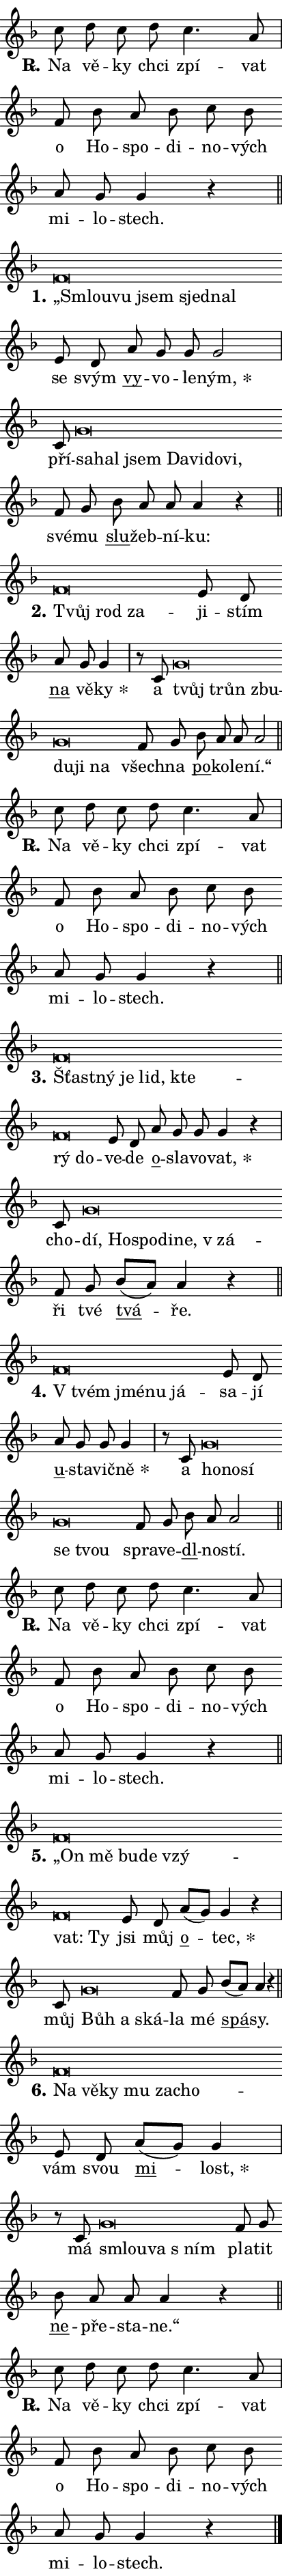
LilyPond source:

\version "2.22.1"
\header { tagline = "" }
\paper {
  indent = 0\cm
  top-margin = 0\cm
  right-margin = 0\cm
  bottom-margin = 0\cm
  left-margin = 0\cm
  paper-width = 7\cm
  page-breaking = #ly:one-page-breaking
  system-system-spacing.basic-distance = #11
  score-system-spacing.basic-distance = #11
  ragged-last = ##f
}


%% Author: Thomas Morley
%% https://lists.gnu.org/archive/html/lilypond-user/2020-05/msg00002.html
#(define (line-position grob)
"Returns position of @var[grob} in current system:
   @code{'start}, if at first time-step
   @code{'end}, if at last time-step
   @code{'middle} otherwise
"
  (let* ((col (ly:item-get-column grob))
         (ln (ly:grob-object col 'left-neighbor))
         (rn (ly:grob-object col 'right-neighbor))
         (col-to-check-left (if (ly:grob? ln) ln col))
         (col-to-check-right (if (ly:grob? rn) rn col))
         (break-dir-left
           (and
             (ly:grob-property col-to-check-left 'non-musical #f)
             (ly:item-break-dir col-to-check-left)))
         (break-dir-right
           (and
             (ly:grob-property col-to-check-right 'non-musical #f)
             (ly:item-break-dir col-to-check-right))))
        (cond ((eqv? 1 break-dir-left) 'start)
              ((eqv? -1 break-dir-right) 'end)
              (else 'middle))))

#(define (tranparent-at-line-position vctor)
  (lambda (grob)
  "Relying on @code{line-position} select the relevant enry from @var{vctor}.
Used to determine transparency,"
    (case (line-position grob)
      ((end) (not (vector-ref vctor 0)))
      ((middle) (not (vector-ref vctor 1)))
      ((start) (not (vector-ref vctor 2))))))

noteHeadBreakVisibility =
#(define-music-function (break-visibility)(vector?)
"Makes @code{NoteHead}s transparent relying on @var{break-visibility}"
#{
  \override NoteHead.transparent =
    #(tranparent-at-line-position break-visibility)
#})

#(define delete-ledgers-for-transparent-note-heads
  (lambda (grob)
    "Reads whether a @code{NoteHead} is transparent.
If so this @code{NoteHead} is removed from @code{'note-heads} from
@var{grob}, which is supposed to be @code{LedgerLineSpanner}.
As a result ledgers are not printed for this @code{NoteHead}"
    (let* ((nhds-array (ly:grob-object grob 'note-heads))
           (nhds-list
             (if (ly:grob-array? nhds-array)
                 (ly:grob-array->list nhds-array)
                 '()))
           ;; Relies on the transparent-property being done before
           ;; Staff.LedgerLineSpanner.after-line-breaking is executed.
           ;; This is fragile ...
           (to-keep
             (remove
               (lambda (nhd)
                 (ly:grob-property nhd 'transparent #f))
               nhds-list)))
      ;; TODO find a better method to iterate over grob-arrays, similiar
      ;; to filter/remove etc for lists
      ;; For now rebuilt from scratch
      (set! (ly:grob-object grob 'note-heads)  '())
      (for-each
        (lambda (nhd)
          (ly:pointer-group-interface::add-grob grob 'note-heads nhd))
        to-keep))))

hideNotes = {
  \noteHeadBreakVisibility #begin-of-line-visible
}
unHideNotes = {
  \noteHeadBreakVisibility #all-visible
}

% work-around for resetting accidentals
% https://lilypond.org/doc/v2.23/Documentation/notation/displaying-rhythms#unmetered-music
cadenzaMeasure = {
  \cadenzaOff
  \partial 1024 s1024
  \cadenzaOn
}

#(define-markup-command (accent layout props text) (markup?)
  "Underline accented syllable"
  (interpret-markup layout props
    #{\markup \override #'(offset . 4.3) \underline { #text }#}))

responsum = \markup \concat {
  "R" \hspace #-1.05 \path #0.1 #'((moveto 0 0.07) (lineto 0.9 0.8)) \hspace #0.05 "."
}

\layout {
    \context {
        \Staff
        \remove "Time_signature_engraver"
        \override LedgerLineSpanner.after-line-breaking = #delete-ledgers-for-transparent-note-heads
    }
    \context {
        \Voice {
            \override NoteHead.output-attributes = #'((class . "notehead"))
            \override Hairpin.height = #0.55
        }
    }
    \context {
        \Lyrics {
            \override StanzaNumber.output-attributes = #'((class . "stanzanumber"))
            \override LyricSpace.minimum-distance = #0.9
            \override LyricText.font-name = #"TeX Gyre Schola"
            \override LyricText.font-size = 1
            \override StanzaNumber.font-name = #"TeX Gyre Schola Bold"
            \override StanzaNumber.font-size = 1
        }
    }
}

% magnetic-lyrics.ily
%
%   written by
%     Jean Abou Samra <jean@abou-samra.fr>
%     Werner Lemberg <wl@gnu.org>
%
%   adapted by
%     Jiri Hon <jiri.hon@gmail.com>
%
% Version 2022-Apr-15

% https://www.mail-archive.com/lilypond-user@gnu.org/msg149350.html

#(define (Left_hyphen_pointer_engraver context)
   "Collect syllable-hyphen-syllable occurrences in lyrics and store
them in properties.  This engraver only looks to the left.  For
example, if the lyrics input is @code{foo -- bar}, it does the
following.

@itemize @bullet
@item
Set the @code{text} property of the @code{LyricHyphen} grob between
@q{foo} and @q{bar} to @code{foo}.

@item
Set the @code{left-hyphen} property of the @code{LyricText} grob with
text @q{foo} to the @code{LyricHyphen} grob between @q{foo} and
@q{bar}.
@end itemize

Use this auxiliary engraver in combination with the
@code{lyric-@/text::@/apply-@/magnetic-@/offset!} hook."
   (let ((hyphen #f)
         (text #f))
     (make-engraver
      (acknowledgers
       ((lyric-syllable-interface engraver grob source-engraver)
        (set! text grob)))
      (end-acknowledgers
       ((lyric-hyphen-interface engraver grob source-engraver)
        ;(when (not (grob::has-interface grob 'lyric-space-interface))
          (set! hyphen grob)));)
      ((stop-translation-timestep engraver)
       (when (and text hyphen)
         (ly:grob-set-object! text 'left-hyphen hyphen))
       (set! text #f)
       (set! hyphen #f)))))

#(define (lyric-text::apply-magnetic-offset! grob)
   "If the space between two syllables is less than the value in
property @code{LyricText@/.details@/.squash-threshold}, move the right
syllable to the left so that it gets concatenated with the left
syllable.

Use this function as a hook for
@code{LyricText@/.after-@/line-@/breaking} if the
@code{Left_@/hyphen_@/pointer_@/engraver} is active."
   (let ((hyphen (ly:grob-object grob 'left-hyphen #f)))
     (when hyphen
       (let ((left-text (ly:spanner-bound hyphen LEFT)))
         (when (grob::has-interface left-text 'lyric-syllable-interface)
           (let* ((common (ly:grob-common-refpoint grob left-text X))
                  (this-x-ext (ly:grob-extent grob common X))
                  (left-x-ext
                   (begin
                     ;; Trigger magnetism for left-text.
                     (ly:grob-property left-text 'after-line-breaking)
                     (ly:grob-extent left-text common X)))
                  ;; `delta` is the gap width between two syllables.
                  (delta (- (interval-start this-x-ext)
                            (interval-end left-x-ext)))
                  (details (ly:grob-property grob 'details))
                  (threshold (assoc-get 'squash-threshold details 0.2)))
             (when (< delta threshold)
               (let* (;; We have to manipulate the input text so that
                      ;; ligatures crossing syllable boundaries are not
                      ;; disabled.  For languages based on the Latin
                      ;; script this is essentially a beautification.
                      ;; However, for non-Western scripts it can be a
                      ;; necessity.
                      (lt (ly:grob-property left-text 'text))
                      (rt (ly:grob-property grob 'text))
                      (is-space (grob::has-interface hyphen 'lyric-space-interface))
                      (space (if is-space " " ""))
                      (space-markup (grob-interpret-markup grob " "))
                      (space-size (interval-length (ly:stencil-extent space-markup X)))
                      (extra-delta (if is-space space-size 0))
                      ;; Append new syllable.
                      (ltrt-space (if (and (string? lt) (string? rt))
                                (string-append lt space rt)
                                (make-concat-markup (list lt space rt))))
                      ;; Right-align `ltrt` to the right side.
                      (ltrt-space-markup (grob-interpret-markup
                               grob
                               (make-translate-markup
                                (cons (interval-length this-x-ext) 0)
                                (make-right-align-markup ltrt-space)))))
                 (begin
                   ;; Don't print `left-text`.
                   (ly:grob-set-property! left-text 'stencil #f)
                   ;; Set text and stencil (which holds all collected
                   ;; syllables so far) and shift it to the left.
                   (ly:grob-set-property! grob 'text ltrt-space)
                   (ly:grob-set-property! grob 'stencil ltrt-space-markup)
                   (ly:grob-translate-axis! grob (- (- delta extra-delta)) X))))))))))


#(define (lyric-hyphen::displace-bounds-first grob)
   ;; Make very sure this callback isn't triggered too early.
   (let ((left (ly:spanner-bound grob LEFT))
         (right (ly:spanner-bound grob RIGHT)))
     (ly:grob-property left 'after-line-breaking)
     (ly:grob-property right 'after-line-breaking)
     (ly:lyric-hyphen::print grob)))

squashThreshold = #0.4

\layout {
  \context {
    \Lyrics
    \consists #Left_hyphen_pointer_engraver
    \override LyricText.after-line-breaking =
      #lyric-text::apply-magnetic-offset!
    \override LyricHyphen.stencil = #lyric-hyphen::displace-bounds-first
    \override LyricText.details.squash-threshold = \squashThreshold
    \override LyricHyphen.minimum-distance = 0
    \override LyricHyphen.minimum-length = \squashThreshold
  }
}

squash = \override LyricText.details.squash-threshold = 9999
unSquash = \override LyricText.details.squash-threshold = \squashThreshold

left = \override LyricText.self-alignment-X = #LEFT
unLeft = \revert LyricText.self-alignment-X

starOffset = #(lambda (grob) 
                (let ((x_offset (ly:self-alignment-interface::aligned-on-x-parent grob)))
                  (if (= x_offset 0) 0 (+ x_offset 1.2))))

star = #(define-music-function (syllable)(string?)
"Append star separator at the end of a syllable"
#{
  \once \override LyricText.X-offset = #starOffset
  \lyricmode { \markup {
    #syllable
    \override #'((font-name . "TeX Gyre Schola Bold")) \hspace #0.2 \lower #0.65 \larger "*"
  } }
#})

starAccent = #(define-music-function (syllable)(string?)
"Append star separator at the end of a syllable and make accent"
#{
  \once \override LyricText.X-offset = #starOffset
  \lyricmode { \markup {
    \accent #syllable
    \override #'((font-name . "TeX Gyre Schola Bold")) \hspace #0.2 \lower #0.65 \larger "*"
  } }
#})

breath = #(define-music-function (syllable)(string?)
"Append breathing indicator at the end of a syllable"
#{
  \lyricmode { \markup { #syllable "+" } }
#})

optionalBreath = #(define-music-function (syllable)(string?)
"Append optional breathing indicator at the end of a syllable"
#{
  \lyricmode { \markup { #syllable "(+)" } }
#})


\score {
    <<
        \new Voice = "melody" { \cadenzaOn \key f \major \relative { c''8 d c d c4. a8 \cadenzaMeasure \bar "|" f bes a bes \bar "" c bes \bar "" a g g4 r \cadenzaMeasure \bar "||" \break }
\relative { f'\breve*1/16 \hideNotes \breve*1/16 \bar "" \breve*1/16 \bar "" \breve*1/16 \breve*1/16 \bar "" \unHideNotes e8 d \bar "" a' g g g2 \cadenzaMeasure \bar "|" c,8 g'\breve*1/16 \hideNotes \breve*1/16 \bar "" \breve*1/16 \bar "" \breve*1/16 \bar "" \breve*1/16 \bar "" \breve*1/16 \breve*1/16 \bar "" \unHideNotes f8 g \bar "" bes a a a4 r \cadenzaMeasure \bar "||" \break }
\relative { f'\breve*1/16 \hideNotes \breve*1/16 \breve*1/16 \bar "" \unHideNotes e8 d \bar "" a' g g4 \cadenzaMeasure \bar "|" r8 c,8 g'\breve*1/16 \hideNotes \breve*1/16 \bar "" \breve*1/16 \bar "" \breve*1/16 \bar "" \breve*1/16 \breve*1/16 \bar "" \unHideNotes f8 g \bar "" bes a a a2 \cadenzaMeasure \bar "||" \break }
\relative { c''8 d c d c4. a8 \cadenzaMeasure \bar "|" f bes a bes \bar "" c bes \bar "" a g g4 r \cadenzaMeasure \bar "||" \break }
\relative { f'\breve*1/16 \hideNotes \breve*1/16 \bar "" \breve*1/16 \bar "" \breve*1/16 \bar "" \breve*1/16 \bar "" \breve*1/16 \breve*1/16 \bar "" \unHideNotes e8 d \bar "" a' g g g4 r \cadenzaMeasure \bar "|" c,8 g'\breve*1/16 \hideNotes \breve*1/16 \bar "" \breve*1/16 \bar "" \breve*1/16 \bar "" \breve*1/16 \breve*1/16 \bar "" \unHideNotes f8 g \bar "" bes[( a)] a4 r \cadenzaMeasure \bar "||" \break }
\relative { f'\breve*1/16 \hideNotes \breve*1/16 \bar "" \breve*1/16 \breve*1/16 \bar "" \unHideNotes e8 d \bar "" a' g g g4 \cadenzaMeasure \bar "|" r8 c,8 g'\breve*1/16 \hideNotes \breve*1/16 \bar "" \breve*1/16 \bar "" \breve*1/16 \breve*1/16 \bar "" \unHideNotes f8 g \bar "" bes a a2 \cadenzaMeasure \bar "||" \break }
\relative { c''8 d c d c4. a8 \cadenzaMeasure \bar "|" f bes a bes \bar "" c bes \bar "" a g g4 r \cadenzaMeasure \bar "||" \break }
\relative { f'\breve*1/16 \hideNotes \breve*1/16 \bar "" \breve*1/16 \bar "" \breve*1/16 \bar "" \breve*1/16 \bar "" \breve*1/16 \breve*1/16 \bar "" \unHideNotes e8 d \bar "" a'[( g)] g4 r \cadenzaMeasure \bar "|" c,8 g'\breve*1/16 \hideNotes \breve*1/16 \breve*1/16 \bar "" \unHideNotes f8 g \bar "" bes[( a)] a4 r \cadenzaMeasure \bar "||" \break }
\relative { f'\breve*1/16 \hideNotes \breve*1/16 \bar "" \breve*1/16 \bar "" \breve*1/16 \bar "" \breve*1/16 \breve*1/16 \bar "" \unHideNotes e8 d \bar "" a'[( g)] g4 \cadenzaMeasure \bar "|" r8 c,8 g'\breve*1/16 \hideNotes \breve*1/16 \breve*1/16 \bar "" \unHideNotes f8 g \bar "" bes a a a4 r \cadenzaMeasure \bar "||" \break }
\relative { c''8 d c d c4. a8 \cadenzaMeasure \bar "|" f bes a bes \bar "" c bes \bar "" a g g4 r \cadenzaMeasure \bar "||" \break } \bar "|." }
        \new Lyrics \lyricsto "melody" { \lyricmode { \set stanza = \responsum
Na vě -- ky chci zpí -- vat o Ho -- spo -- di -- no -- vých mi -- lo -- stech.
\set stanza = "1."
\left „Smlou -- \squash vu jsem sjed -- nal \unLeft \unSquash se svým \markup \accent vy -- vo -- le -- \star ným, pří -- \left sa -- \squash hal jsem Da -- vi -- do -- vi, \unLeft \unSquash své -- mu \markup \accent slu -- žeb -- ní -- ku:
\set stanza = "2."
\left Tvůj \squash rod za -- \unLeft \unSquash ji -- stím \markup \accent na vě -- \star ky a \left tvůj \squash trůn zbu -- du -- ji na \unLeft \unSquash všech -- na \markup \accent po -- ko -- le -- ní.“
\set stanza = \responsum
Na vě -- ky chci zpí -- vat o Ho -- spo -- di -- no -- vých mi -- lo -- stech.
\set stanza = "3."
\left Šťast -- \squash ný je lid, kte -- rý do -- \unLeft \unSquash ve -- de \markup \accent o -- sla -- vo -- \star vat, cho -- \left dí, \squash Ho -- spo -- di -- ne, "v zá" -- \unLeft \unSquash ři tvé \markup \accent tvá -- ře.
\set stanza = "4."
\left "V tvém" \squash jmé -- nu já -- \unLeft \unSquash sa -- jí \markup \accent u -- sta -- vič -- \star ně a \left ho -- \squash no -- sí se tvou \unLeft \unSquash spra -- ve -- \markup \accent dl -- no -- stí.
\set stanza = \responsum
Na vě -- ky chci zpí -- vat o Ho -- spo -- di -- no -- vých mi -- lo -- stech.
\set stanza = "5."
\left „On \squash mě bu -- de vzý -- vat: Ty \unLeft \unSquash jsi můj \markup \accent o -- \star tec, můj \left Bůh \squash a ská -- \unLeft \unSquash la mé \markup \accent spá -- sy.
\set stanza = "6."
\left Na \squash vě -- ky mu za -- cho -- \unLeft \unSquash vám svou \markup \accent mi -- \star lost, má \left smlou -- \squash va "s ním" \unLeft \unSquash pla -- tit \markup \accent ne -- pře -- sta -- ne.“
\set stanza = \responsum
Na vě -- ky chci zpí -- vat o Ho -- spo -- di -- no -- vých mi -- lo -- stech. } }
    >>
    \layout {}
}
